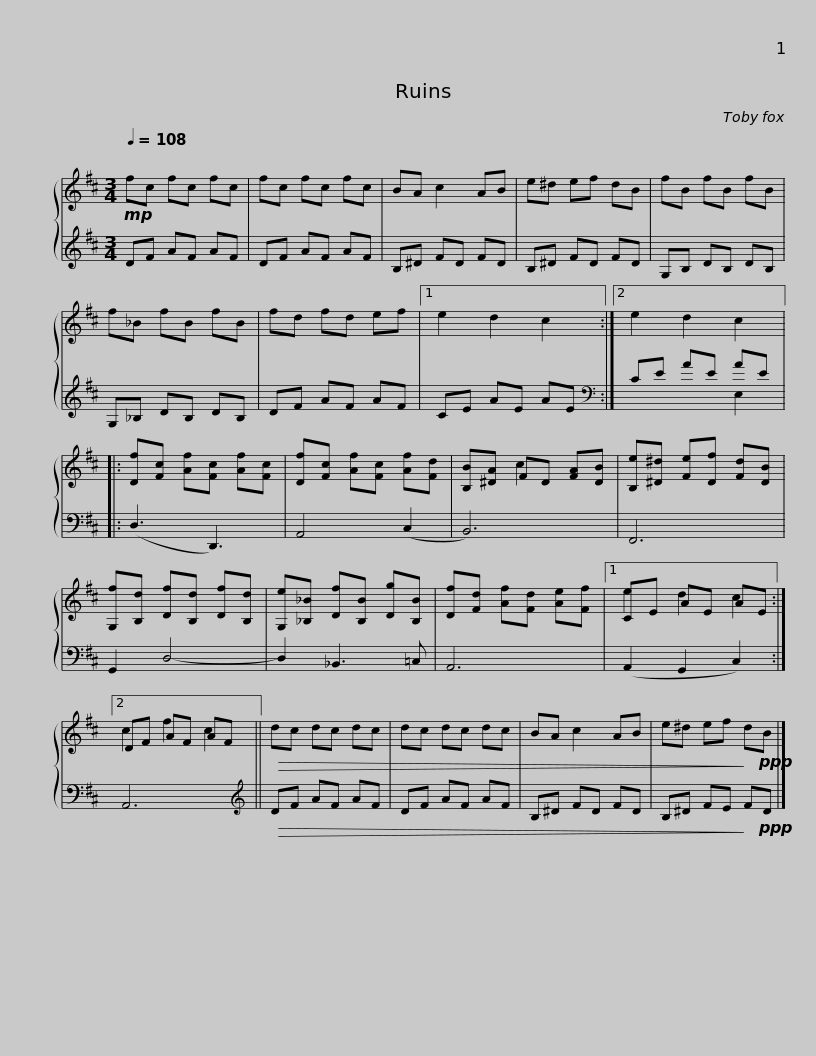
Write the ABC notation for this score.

X:1
%%score { ( 1 4 ) | ( 2 3 ) }
L:1/8
Q:1/4=108
M:3/4
I:linebreak $
K:D
V:1 treble
V:4 treble
V:2 treble
V:3 treble
V:1
!mp! fc fc fc | fc fc fc | BA c2 AB | e^d ef dB | fB fB fB |$ %5
 f_B fB fB | fd fd ef |1 e2 d2 c2 :|2 e2 d2 c2 |: [Df][Fc] [Af][Fc] [Af][Fc] |$ %10
 [Df][Fc] [Af][Fc] [Af][Fd] | [B,B][^DA] FD [FA][DB] | [B,e][^D^d] [Fe][Df] [Fd][DB] | [G,f][B,d] [Df][B,d] [Df][B,d] | [G,e][_B,_B] [Df][B,B] [Dg][B,B] |$ %15
 [Df][Fd] [Af][Fd] [Ae][Ff] |1 CE AE AE :|2 DF AF AF ||!>(! dc dc dc | dc dc dc |$ %20
 BA c2 AB | e^d ef!>)! d!ppp!B |] %22
V:2
 DF AF AF | DF AF AF | B,^D FD FD | B,^D FD FD | G,B, DB, DB, |$ %5
 G,_B, DB, DB, | DF AF AF |1 CE AE AE :|2[K:bass] CE AE AE |: (D,3 D,,3) |$ %10
 A,,4 (C,2 | B,,6) | F,,6 | G,,2 D,4- | D,2 _B,,3 =C, |$ %15
 A,,6 |1 (A,,2 G,,2 C,2) :|2 A,,6 ||[K:treble]!>(! DF AF AF | DF AF AF |$ %20
 B,^D FD FD | B,^D FE!>)! F!ppp!D |] %22
V:3
 x6 | x6 | x6 | x6 | x6 |$ %5
 x6 | x6 |1 x6 :|2[K:bass] x4 E,2 |: x6 |$ %10
 x6 | x6 | x6 | x6 | x6 |$ %15
 x6 |1 x6 :|2 x6 ||[K:treble] x6 | x6 |$ %20
 x6 | x6 |] %22
V:4
 x6 | x6 | x6 | x6 | x6 |$ %5
 x6 | x6 |1 x6 :|2 x6 |: x6 |$ %10
 x6 | x2 c2 x2 | x6 | x6 | x6 |$ %15
 x6 |1 e2 d2 c2 :|2 c2 f2 c2 || x6 | x6 |$ %20
 x6 | x6 |] %22
